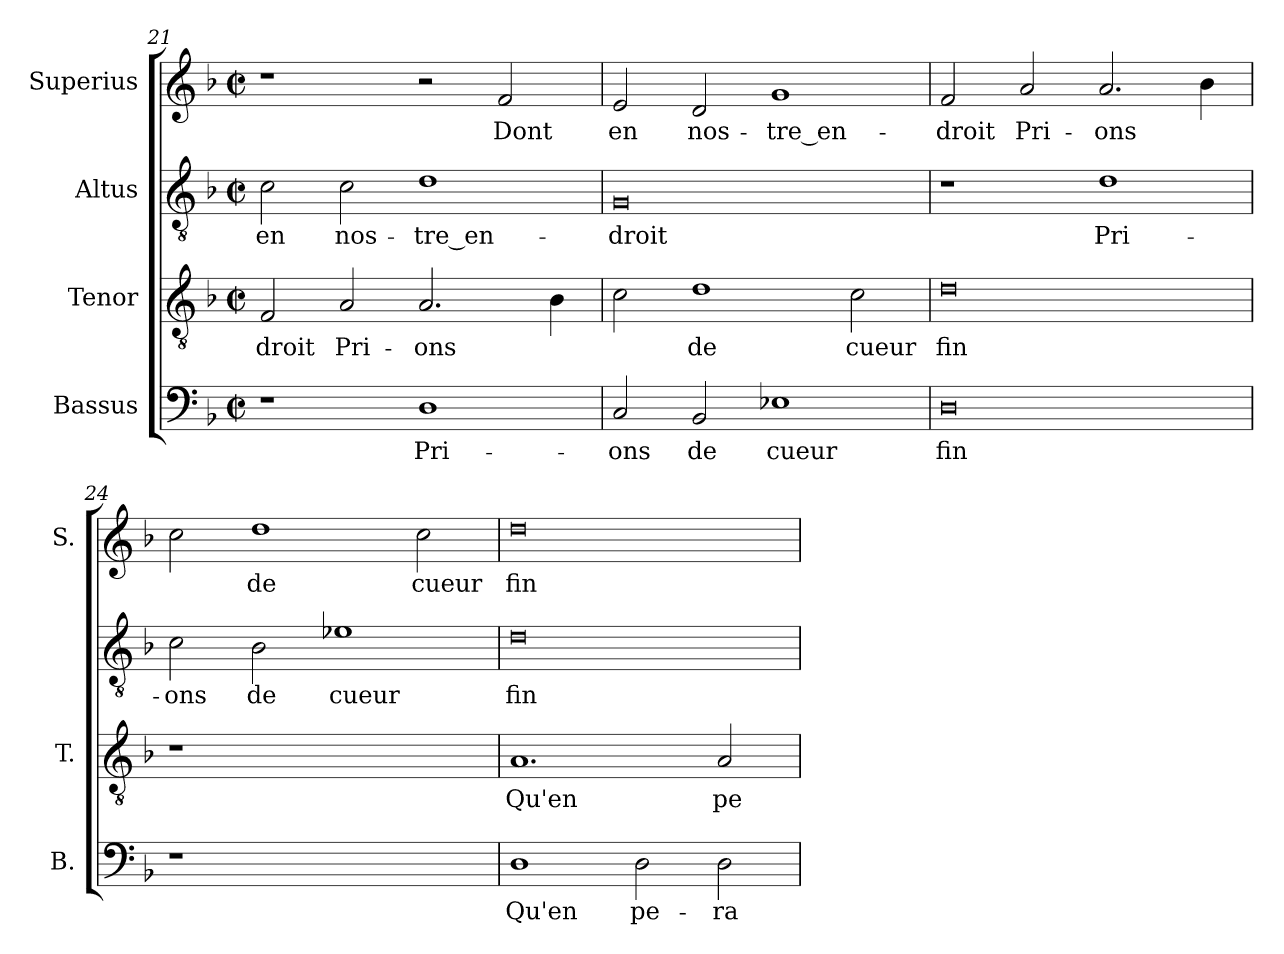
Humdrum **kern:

**kern	**text	**kern	**text	**kern	**text	**kern	**text
*part4	*part4	*part3	*part3	*part2	*part2	*part1	*part1
*staff4	*staff4	*staff3	*staff3	*staff2	*staff2	*staff1	*staff1
*I"Bassus	*	*I"Tenor	*	*I"Altus	*	*I"Superius	*
*I'B.	*	*I'T.	*	*	*	*I'S.	*
*clefF4	*	*clefGv2	*	*clefGv2	*	*clefG2	*
*	*	*ITrd7c12	*	*ITrd7c12	*	*	*
*k[b-]	*	*k[b-]	*	*k[b-]	*	*k[b-]	*
*F:	*	*F:	*	*F:	*	*F:	*
*M2/2	*	*M2/2	*	*M2/2	*	*M2/2	*
*met(c|)	*	*met(c|)	*	*met(c|)	*	*met(c|)	*
=21	=21	=21	=21	=21	=21	=21	=21
!	!	!	!LO:LY:b:color=#000000	!	!	!	!
!	!	!	!	!	!LO:LY:b:color=#000000	!	!
1r	.	2FFi/	-droit	2Ci\	en	1r	.
!	!	!	!LO:LY:b:color=#000000	!	!	!	!
!	!	!	!	!	!LO:LY:b:color=#000000	!	!
.	.	2AAi/	Pri-	2Ci\	nos-	.	.
!	!LO:LY:b:color=#000000	!	!	!	!	!	!
!	!	!	!LO:LY:b:color=#000000	!	!	!	!
!	!	!	!	!	!LO:LY:b:color=#000000	!	!
1Di	Pri-	2.AAi/	-ons	1Di	-tre_en-	2r	.
!	!	!	!	!	!	!	!LO:LY:b:color=#000000
.	.	.	.	.	.	2fi/	Dont
.	.	4BB-i\	.	.	.	.	.
!!LO:LB:g=z
=22	=22	=22	=22	=22	=22	=22	=22
!	!LO:LY:b:color=#000000	!	!	!	!	!	!
!	!	!	!	!	!LO:LY:b:color=#000000	!	!
!	!	!	!	!	!	!	!LO:LY:b:color=#000000
2Ci/	-ons	2Ci\	.	0GGi	-droit	2ei/	en
!	!LO:LY:b:color=#000000	!	!	!	!	!	!
!	!	!	!LO:LY:b:color=#000000	!	!	!	!
!	!	!	!	!	!	!	!LO:LY:b:color=#000000
2BB-i/	de	1Di	de	.	.	2di/	nos-
!	!LO:LY:b:color=#000000	!	!	!	!	!	!
!	!	!	!	!	!	!	!LO:LY:b:color=#000000
1E-Xi	cueur	.	.	.	.	1gi	-tre_en-
!	!	!	!LO:LY:b:color=#000000	!	!	!	!
.	.	2Ci\	cueur	.	.	.	.
=23	=23	=23	=23	=23	=23	=23	=23
!	!LO:LY:b:color=#000000	!	!	!	!	!	!
!	!	!	!LO:LY:b:color=#000000	!	!	!	!
!	!	!	!	!	!	!	!LO:LY:b:color=#000000
0Di	fin	0Di	fin	1r	.	2fi/	-droit
!	!	!	!	!	!	!	!LO:LY:b:color=#000000
.	.	.	.	.	.	2ai/	Pri-
!	!	!	!	!	!LO:LY:b:color=#000000	!	!
!	!	!	!	!	!	!	!LO:LY:b:color=#000000
.	.	.	.	1Di	Pri-	2.ai/	-ons
.	.	.	.	.	.	4b-i\	.
=24	=24	=24	=24	=24	=24	=24	=24
!LO:N:vis=1	!	!LO:N:vis=1	!	!	!	!	!
!	!	!	!	!	!LO:LY:b:color=#000000	!	!
1r	.	1r	.	2Ci\	-ons	2cci\	.
!	!	!	!	!	!LO:LY:b:color=#000000	!	!
!	!	!	!	!	!	!	!LO:LY:b:color=#000000
.	.	.	.	2BB-i\	de	1ddi	de
!	!	!	!	!	!LO:LY:b:color=#000000	!	!
1ryy	.	1ryy	.	1E-Xi	cueur	.	.
!	!	!	!	!	!	!	!LO:LY:b:color=#000000
.	.	.	.	.	.	2cci\	cueur
=25	=25	=25	=25	=25	=25	=25	=25
!	!LO:LY:b:color=#000000	!	!	!	!	!	!
!	!	!	!LO:LY:b:color=#000000	!	!	!	!
!	!	!	!	!	!LO:LY:b:color=#000000	!	!
!	!	!	!	!	!	!	!LO:LY:b:color=#000000
1Di	Qu'en	1.AAi	Qu'en	0Di	fin	0ddi	fin
!	!LO:LY:b:color=#000000	!	!	!	!	!	!
2Di\	pe-	.	.	.	.	.	.
!	!LO:LY:b:color=#000000	!	!	!	!	!	!
!	!	!	!LO:LY:b:color=#000000	!	!	!	!
2Di\	-ra-	2AAi/	pe-	.	.	.	.
=	=	=	=	=	=	=	=
*-	*-	*-	*-	*-	*-	*-	*-
